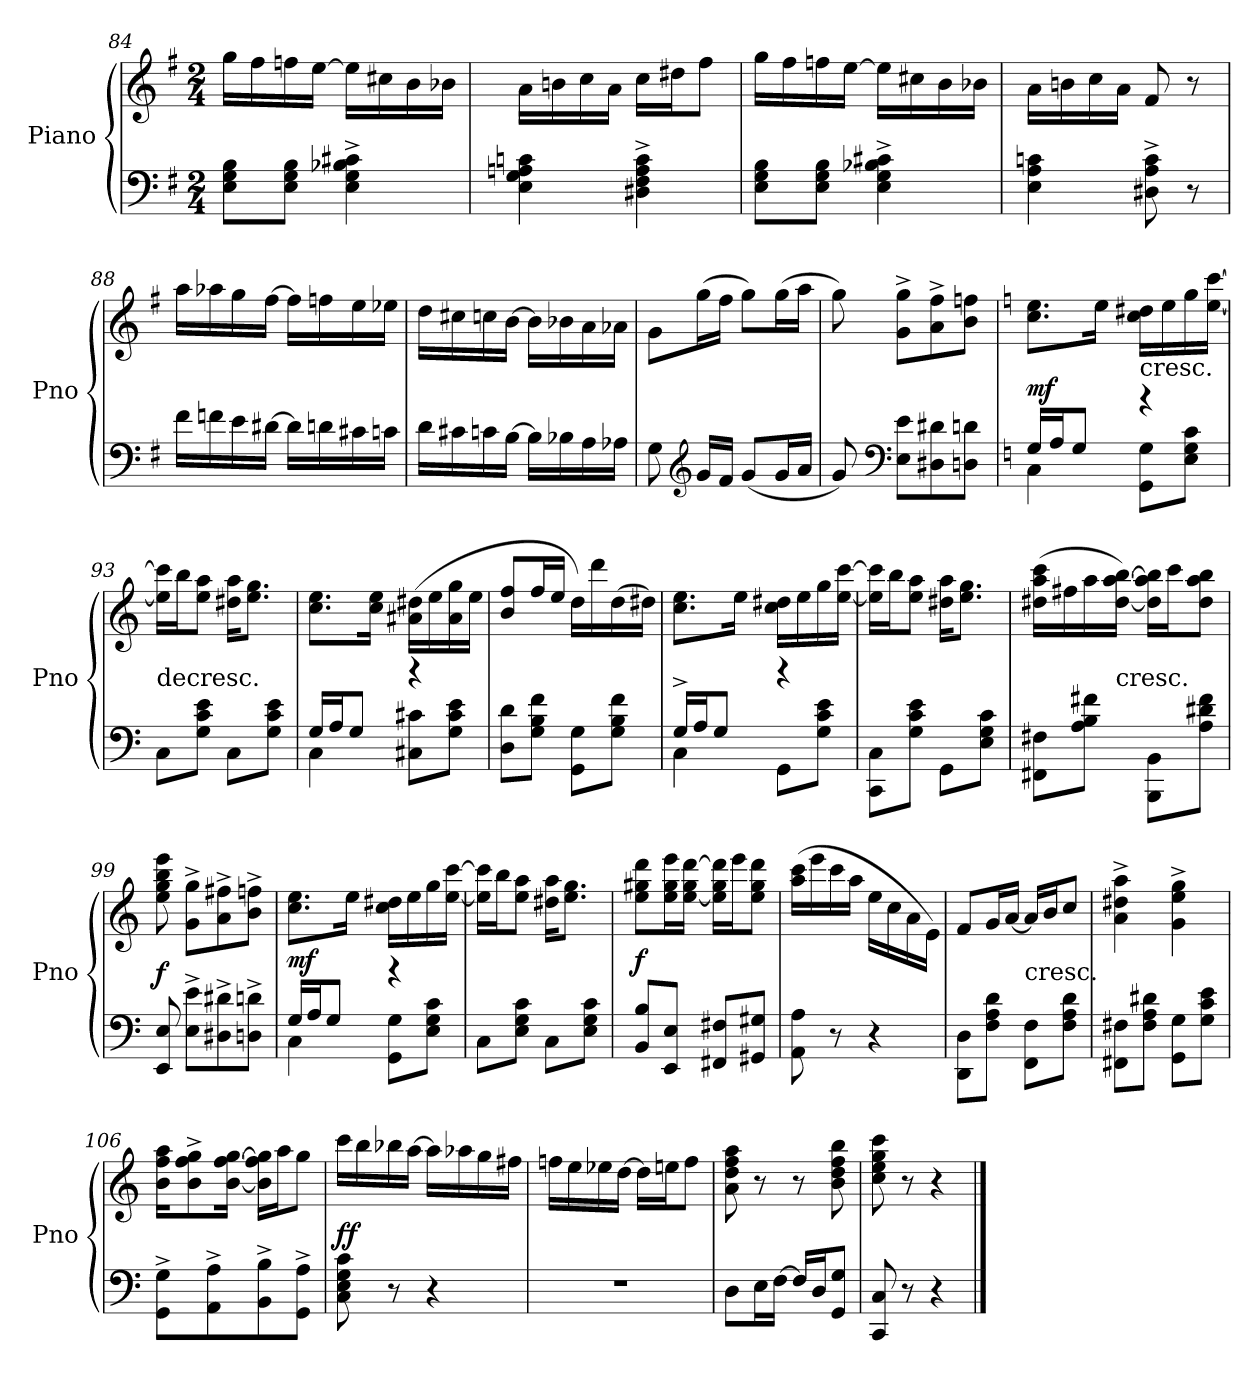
**kern	**kern	**dynam
*part1	*part1	*part1
*staff2	*staff1	*staff1/2
*I"Piano	*	*
*I'Pno	*	*
*clefF4	*clefG2	*
*k[f#]	*k[f#]	*
*M2/4	*M2/4	*
=84	=84	=84
8E\ 8G\ 8B\L	16gg\LL	.
.	16ff#\	.
8E\ 8G\ 8B\J	16ffn\	.
.	[16ee\JJ	.
4E^\ 4G^\ 4B-X^\ 4c#X^\	16ee\LL]	.
.	16cc#X\	.
.	16b\	.
.	16b-X\JJ	.
=85	=85	=85
4E\ 4G\ 4An\ 4cn\	16a\LL	.
.	16bn\	.
.	16cc\	.
.	16a\JJ	.
4D#X^\ 4F#^\ 4A^\ 4c^\	16cc\LL	.
.	16dd#X\J	.
.	8ff#\J	.
=86	=86	=86
8E\ 8G\ 8B\L	16gg\LL	.
.	16ff#\	.
8E\ 8G\ 8B\J	16ffn\	.
.	[16ee\JJ	.
4E^\ 4G^\ 4B-X^\ 4c#X^\	16ee\LL]	.
.	16cc#X\	.
.	16b\	.
.	16b-X\JJ	.
=87	=87	=87
4E\ 4A\ 4cn\	16a\LL	.
.	16bn\	.
.	16cc\	.
.	16a\JJ	.
8D#X^\ 8A^\ 8c^\	8f#/	.
8r	8r	.
=88	=88	=88
16f#\LL	16aa\LL	.
16fn\	16aa-X\	.
16e\	16gg\	.
[16d#X\JJ	[16ff#\JJ	.
16d#\LL]	16ff#\LL]	.
16dn\	16ffn\	.
16c#X\	16ee\	.
16cn\JJ	16ee-X\JJ	.
=89	=89	=89
16d\LL	16dd\LL	.
16c#X\	16cc#X\	.
16cn\	16ccn\	.
[16B\JJ	[16b\JJ	.
16B\LL]	16b\LL]	.
16B-X\	16b-X\	.
16A\	16a\	.
16A-X\JJ	16a-X\JJ	.
=90	=90	=90
8G\	8g\L	.
*clefG2	*	*
16g/LL	(16gg\L	.
16f#/JJ	16ff#\JJ	.
(8g/L	8gg\L)	.
16g/L	(16gg\L	.
16a/JJ	16aa\JJ	.
=91	=91	=91
8g/)	8gg\)	.
*clefF4	*	*
8E\ 8e\L	8g^\ 8gg^\L	.
8D#X\ 8d#X\	8a^\ 8ff#^\	.
8Dn\ 8dn\J	8b\ 8ffn\J	.
=92	=92	=92
*k[]	*k[]	*
*^	*	*
16G/LL	4C\	8.cc\ 8.ee\L	mf
16A/J	.	.	.
8G/J	.	.	.
.	.	16ee\Jk	.
!	!	!LO:TX:c:t=cresc.	!
4r	8GG\ 8G\L	16cc\ 16dd#X\LL	.
.	.	16ee\	.
.	8E\ 8G\ 8c\J	16gg\	.
.	.	[16ee\ [16ccc\JJ	.
*v	*v	*	*
=93	=93	=93
!	!LO:TX:c:t=decresc.	!
8C\L	16ee]\ 16ccc]\LL	.
.	16bb\J	.
8G\ 8c\ 8e\J	8ee\ 8aa\J	.
8C\L	16dd#X\ 16aa\KL	.
.	8.ee\ 8.gg\J	.
8G\ 8c\ 8e\J	.	.
=94	=94	=94
*^	*	*
16G/LL	4C\	8.cc\ 8.ee\L	.
16A/J	.	.	.
8G/J	.	.	.
.	.	16cc\ 16ee\Jk	.
4r	8C#X\ 8c#X\L	(16a#X\ 16dd#X\LL	.
.	.	16ee\	.
.	8G\ 8c#\ 8e\J	16a#\ 16gg\	.
.	.	16ee\JJ	.
*v	*v	*	*
=95	=95	=95
8D\ 8d\L	8b/ 8ff/L	.
8G\ 8B\ 8f\J	16ff/L	.
.	16ee/JJ	.
8GG\ 8G\L	16dd\LL)	.
.	16ddd\	.
8G\ 8B\ 8f\J	(16dd\	.
.	16dd#X\JJ)	.
=96	=96	=96
*^	*	*
16G^/LL	4C\	8.cc\ 8.ee\L	.
16A/J	.	.	.
8G/J	.	.	.
.	.	16ee\Jk	.
4r	8GG\L	16cc\ 16dd#X\LL	.
.	.	16ee\	.
.	8G\ 8c\ 8e\J	16gg\	.
.	.	[16ee\ [16ccc\JJ	.
*v	*v	*	*
=97	=97	=97
8CC\ 8C\L	16ee]\ 16ccc]\LL	.
.	16bb\J	.
8G\ 8c\ 8e\J	8ee\ 8aa\J	.
8GG\L	16dd#X\ 16aa\KL	.
.	8.ee\ 8.gg\J	.
8E\ 8G\ 8c\J	.	.
=98	=98	=98
8FF#X\ 8F#X\L	(16dd#X\ 16aa\ 16ccc\LL	.
.	16ff#X\	.
8A\ 8B\ 8f#X\J	16aa\	.
!	!LO:TX:c:t=cresc.	!
.	[16dd#\ [16aa\ [16bb\JJ)	.
8BBB\ 8BB\L	16dd#]\ 16aa]\ 16bb]\LL	.
.	16ccc\J	.
8A\ 8d#X\ 8f#\J	8dd#\ 8aa\ 8bb\J	.
=99	=99	=99
8EE/ 8E/	8ee\ 8gg\ 8bb\ 8eee\	f
8E^\ 8e^\L	8g^\ 8gg^\L	.
8D#X^\ 8d#X^\	8a^\ 8ff#X^\	.
8Dn^\ 8dn^\J	8b^\ 8ffn^\J	.
=100	=100	=100
*^	*	*
16G/LL	4C\	8.cc\ 8.ee\L	mf
16A/J	.	.	.
8G/J	.	.	.
.	.	16ee\Jk	.
4r	8GG\ 8G\L	16cc\ 16dd#X\LL	.
.	.	16ee\	.
.	8E\ 8G\ 8c\J	16gg\	.
.	.	[16ee\ [16ccc\JJ	.
*v	*v	*	*
=101	=101	=101
8C\L	16ee]\ 16ccc]\LL	.
.	16bb\J	.
8E\ 8G\ 8c\J	8ee\ 8aa\J	.
8C\L	16dd#X\ 16aa\KL	.
.	8.ee\ 8.gg\J	.
8E\ 8G\ 8c\J	.	.
=102	=102	=102
8BB/ 8B/L	8ee\ 8gg#X\ 8ddd\L	f
8EE/ 8E/J	16ee\ 16gg#\ 16eee\L	.
.	[16ee\ 16gg#\ [16ddd\JJ	.
8FF#X/ 8F#X/L	16ee]\ 16gg#\ 16ddd]\LL	.
.	16eee\J	.
8GG#X/ 8G#X/J	8ee\ 8gg#\ 8ddd\J	.
=103	=103	=103
8AA\ 8A\	(16aa\ 16ccc\LL	.
.	16eee\	.
8r	16ccc\	.
.	16aa\JJ	.
4r	16ee\LL	.
.	16cc\	.
.	16a\	.
.	16e\JJ)	.
=104	=104	=104
8DD\ 8D\L	8f/L	.
8F\ 8A\ 8d\J	16g/L	.
.	[16a/JJ	.
!	!LO:TX:c:t=cresc.	!
8FF\ 8F\L	16a/LL]	.
.	16b/J	.
8F\ 8A\ 8d\J	8cc/J	.
=105	=105	=105
8FF#X\ 8F#X\L	4a^\ 4dd#X^\ 4aa^\	.
8F#\ 8A\ 8d#X\J	.	.
8GG\ 8G\L	4g^\ 4ee^\ 4gg^\	.
8G\ 8c\ 8e\J	.	.
=106	=106	=106
8GG^\ 8G^\L	16b\ 16ff\ 16aa\KL	.
.	8b^\ 8ff^\ 8gg^\	.
8AA^\ 8A^\	.	.
.	[16b\ [16ff\ [16gg\Jk	.
8BB^\ 8B^\	16b]\ 16ff]\ 16gg]\LL	.
.	16aa\J	.
8GG^\ 8A^\J	8gg\J	.
=107	=107	=107
8C\ 8E\ 8G\ 8c\	16ccc\LL	ff
.	16bb\	.
8r	16bb-X\	.
.	[16aa\JJ	.
4r	16aa\LL]	.
.	16aa-X\	.
.	16gg\	.
.	16ff#X\JJ	.
=108	=108	=108
2r	16ffn\LL	.
.	16ee\	.
.	16ee-X\	.
.	[16dd\JJ	.
.	16dd\LL]	.
.	16een\J	.
.	8ff\J	.
=109	=109	=109
8D\L	8a\ 8dd\ 8ff\ 8aa\	.
16E\L	8r	.
[16F\JJ	.	.
16F/LL]	8r	.
16D/J	.	.
8GG/ 8G/J	8b\ 8dd\ 8ff\ 8bb\	.
=110	=110	=110
8CC/ 8C/	8cc\ 8ee\ 8gg\ 8ccc\	.
8r	8r	.
4r	4r	.
==	==	==
*-	*-	*-
